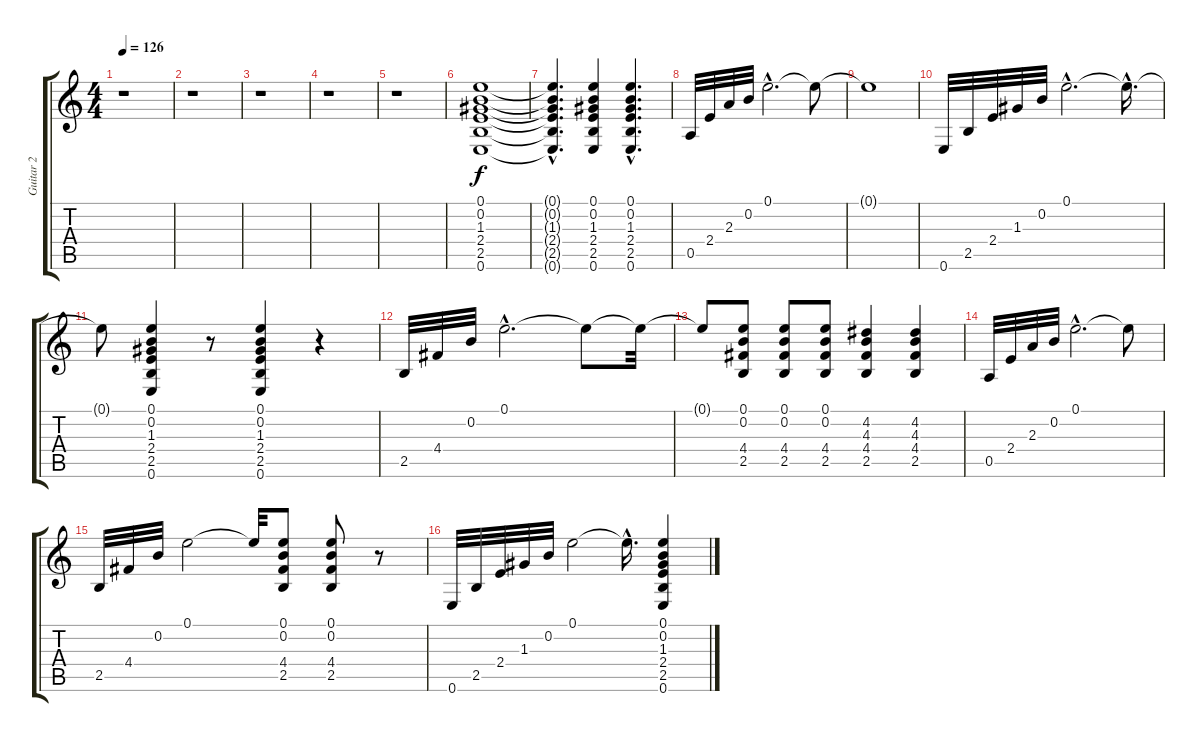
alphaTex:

\track ("Guitar 2" "Guitar 2") {instrument electricguitarclean}
\staff {score tabs}
\tuning (E4 B3 G3 D3 A2 E2) {hide}
\ts (4 4)
\tempo 126
\clef g2
\ks c
r.1{dy f} |
r.1 |
r.1 |
r.1 |
r.1 |
(0.1 0.2 1.3 2.4 2.5 0.6).1 |
(0.1{hac t} 0.2{hac t} 1.3{hac t} 2.4{hac t} 2.5{hac t} 0.6{hac t}).4{d} (0.1 0.2 1.3 2.4 2.5 0.6).4 (0.1{hac} 0.2{hac} 1.3{hac} 2.4{hac} 2.5{hac} 0.6{hac}).4{d} |
0.5.32 2.4.32 2.3.32 0.2.32 0.1{hac}.2{d} 0.1{t}.8 |
0.1{t}.1 |
0.6.32 2.5.32 2.4.32 1.3.32 0.2.32 0.1{hac}.2{d} 0.1{hac t}.16{d} |
0.1{t}.8 (0.1 0.2 1.3 2.4 2.5 0.6).4 r.8 (0.1 0.2 1.3 2.4 2.5 0.6).4 r.4 |
2.5.32 4.4.32 0.2.32 0.1{hac}.2{d} 0.1{t}.8 0.1{t}.32 |
0.1{t}.8 (0.1 0.2 4.4 2.5).8 (0.1 0.2 4.4 2.5).8 (0.1 0.2 4.4 2.5).8 (4.2 4.3 4.4 2.5).4 (4.2 4.3 4.4 2.5).4 |
0.5.32 2.4.32 2.3.32 0.2.32 0.1{hac}.2{d} 0.1{t}.8 |
2.5.32 4.4.32 0.2.32 0.1.2 0.1{t}.32 (0.1 0.2 4.4 2.5).8 (0.1 0.2 4.4 2.5).8 r.8 |
0.6.32 2.5.32 2.4.32 1.3.32 0.2.32 0.1.2 0.1{hac t}.16{d} (0.1 0.2 1.3 2.4 2.5 0.6).4
